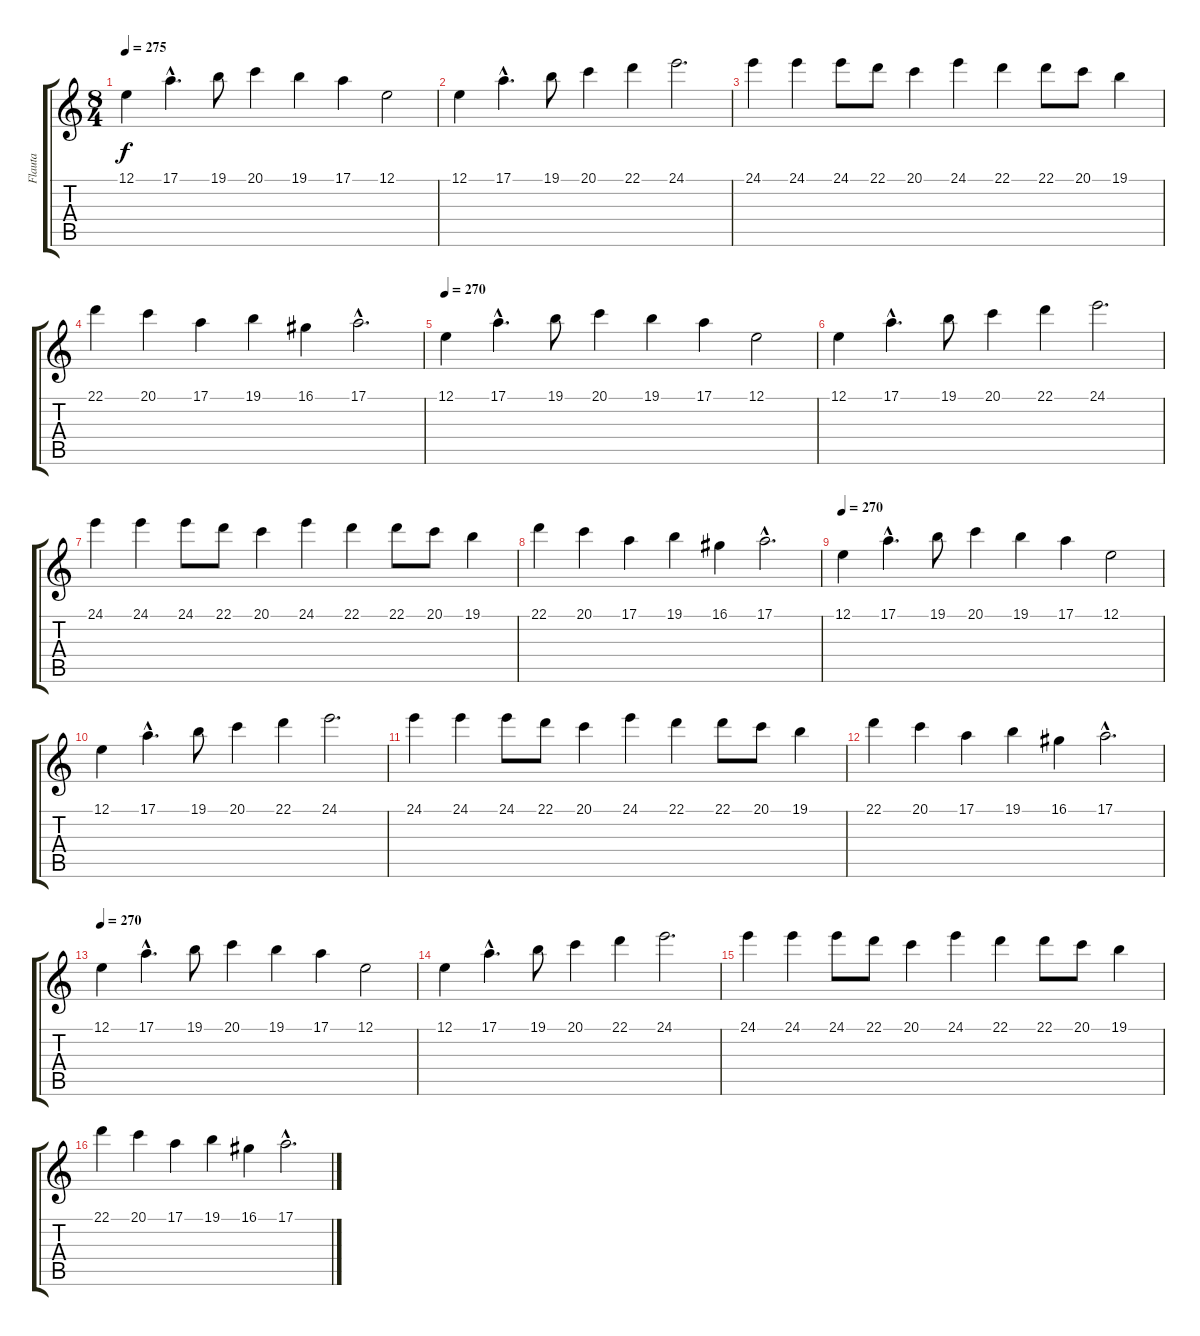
\track ("Flauta" "Flauta") {instrument panflute}
\staff {score tabs}
\tuning (E4 B3 G3 D3 A2 E2) {hide}
\ts (8 4)
\tempo 275
\clef g2
\ks c
12.1.4{dy f} 17.1{hac}.4{d} 19.1.8 20.1.4 19.1.4 17.1.4 12.1.2 |
12.1.4 17.1{hac}.4{d} 19.1.8 20.1.4 22.1.4 24.1.2{d} |
24.1.4 24.1.4 24.1.8 22.1.8 20.1.4 24.1.4 22.1.4 22.1.8 20.1.8 19.1.4 |
22.1.4 20.1.4 17.1.4 19.1.4 16.1.4 17.1{hac}.2{d} |
\tempo 270
12.1.4 17.1{hac}.4{d} 19.1.8 20.1.4 19.1.4 17.1.4 12.1.2 |
12.1.4 17.1{hac}.4{d} 19.1.8 20.1.4 22.1.4 24.1.2{d} |
24.1.4 24.1.4 24.1.8 22.1.8 20.1.4 24.1.4 22.1.4 22.1.8 20.1.8 19.1.4 |
22.1.4 20.1.4 17.1.4 19.1.4 16.1.4 17.1{hac}.2{d} |
\tempo 270
12.1.4 17.1{hac}.4{d} 19.1.8 20.1.4 19.1.4 17.1.4 12.1.2 |
12.1.4 17.1{hac}.4{d} 19.1.8 20.1.4 22.1.4 24.1.2{d} |
24.1.4 24.1.4 24.1.8 22.1.8 20.1.4 24.1.4 22.1.4 22.1.8 20.1.8 19.1.4 |
22.1.4 20.1.4 17.1.4 19.1.4 16.1.4 17.1{hac}.2{d} |
\tempo 270
12.1.4 17.1{hac}.4{d} 19.1.8 20.1.4 19.1.4 17.1.4 12.1.2 |
12.1.4 17.1{hac}.4{d} 19.1.8 20.1.4 22.1.4 24.1.2{d} |
24.1.4 24.1.4 24.1.8 22.1.8 20.1.4 24.1.4 22.1.4 22.1.8 20.1.8 19.1.4 |
22.1.4 20.1.4 17.1.4 19.1.4 16.1.4 17.1{hac}.2{d}
